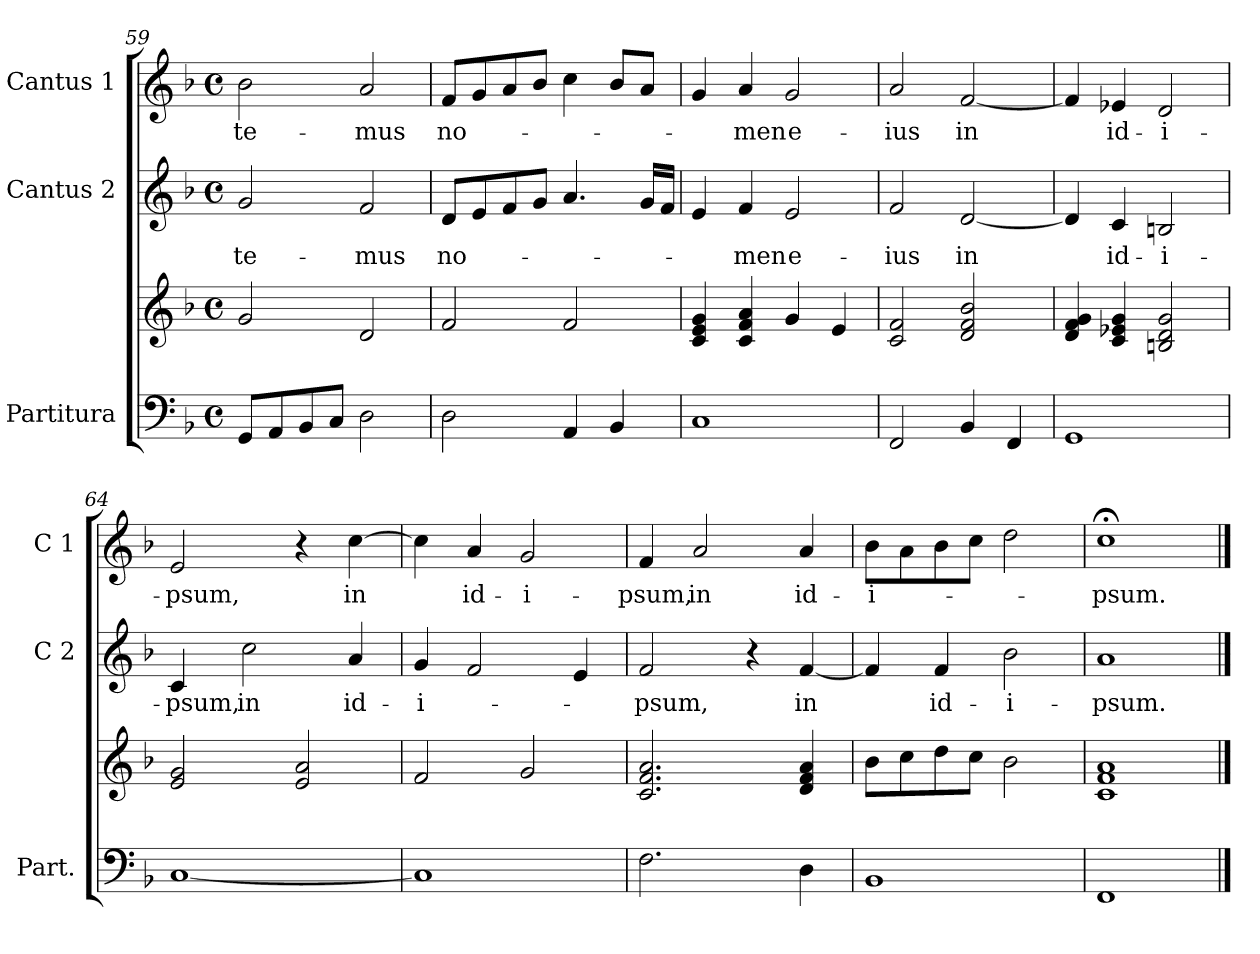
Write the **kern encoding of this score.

**kern	**kern	**kern	**text	**kern	**text
*part3	*part3	*part2	*part2	*part1	*part1
*staff4	*staff3	*staff2	*staff2	*staff1	*staff1
*I"Partitura	*	*I"Cantus 2	*	*I"Cantus 1	*
*I'Part.	*	*I'C 2	*	*I'C 1	*
*clefF4	*clefG2	*clefG2	*	*clefG2	*
*k[b-]	*k[b-]	*k[b-]	*	*k[b-]	*
*F:	*F:	*F:	*	*F:	*
*M4/4	*M4/4	*M4/4	*	*M4/4	*
*met(c)	*met(c)	*met(c)	*	*met(c)	*
=59	=59	=59	=59	=59	=59
!	!	!	!LO:LY:b	!	!
!	!	!	!	!	!LO:LY:b
8GG/L	2g!/	2g/	-te-	2b-\	-te-
8AA/	.	.	.	.	.
8BB-/	.	.	.	.	.
8C/J	.	.	.	.	.
!	!	!	!LO:LY:b	!	!
!	!	!	!	!	!LO:LY:b
2D\	2d!/	2f/	-mus	2a/	-mus
=60	=60	=60	=60	=60	=60
!	!	!	!LO:LY:b	!	!
!	!	!	!	!	!LO:LY:b
2D\	2f!/	8d/L	no-	8f/L	no-
.	.	8e/	.	8g/	.
.	.	8f/	.	8a/	.
.	.	8g/J	.	8b-/J	.
4AA/	2f!/	4.a/	.	4cc\	.
4BB-/	.	.	.	8b-/L	.
.	.	16g/LL	.	8a/J	.
.	.	16f/JJ	.	.	.
!!LO:LB:g=z
=61	=61	=61	=61	=61	=61
1C	4c!/ 4e!/ 4g!/	4e/	.	4g/	.
!	!	!	!LO:LY:b	!	!
!	!	!	!	!	!LO:LY:b
.	4c!/ 4f!/ 4a!/	4f/	-men	4a/	-men
!	!	!	!LO:LY:b	!	!
!	!	!	!	!	!LO:LY:b
.	4g!/	2e/	e-	2g/	e-
.	4e!/	.	.	.	.
=62	=62	=62	=62	=62	=62
!	!	!	!LO:LY:b	!	!
!	!	!	!	!	!LO:LY:b
2FF/	2c!/ 2f!/	2f/	-ius	2a/	-ius
!	!	!	!LO:LY:b	!	!
!	!	!	!	!	!LO:LY:b
4BB-/	2d!/ 2f!/ 2b-!/	[2d/	in	[2f/	in
4FF/	.	.	.	.	.
=63	=63	=63	=63	=63	=63
1GG	4d!/ 4f!/ 4g!/	4d/]	.	4f/]	.
!	!	!	!LO:LY:b	!	!
!	!	!	!	!	!LO:LY:b
.	4c!/ 4e-X!/ 4g!/	4c/	id-	4e-X/	id-
!	!	!	!LO:LY:b	!	!
!	!	!	!	!	!LO:LY:b
.	2Bn!/ 2d!/ 2g!/	2Bn/	-i-	2d/	-i-
=64	=64	=64	=64	=64	=64
!	!	!	!LO:LY:b	!	!
!	!	!	!	!	!LO:LY:b
[1C	2e!/ 2g!/	4c/	-psum,	2e/	-psum,
!	!	!	!LO:LY:b	!	!
.	.	2cc\	in	.	.
.	2e!/ 2a!/	.	.	4r	.
!	!	!	!LO:LY:b	!	!
!	!	!	!	!	!LO:LY:b
.	.	4a/	id-	[4cc\	in
=65	=65	=65	=65	=65	=65
!	!	!	!LO:LY:b	!	!
1C]	2f!/	4g/	-i-	4cc\]	.
!	!	!	!	!	!LO:LY:b
.	.	2f/	.	4a/	id-
!	!	!	!	!	!LO:LY:b
.	2g!/	.	.	2g/	-i-
.	.	4e/	.	.	.
=66	=66	=66	=66	=66	=66
!	!	!	!LO:LY:b	!	!
!	!	!	!	!	!LO:LY:b
2.F\	2.c!/ 2.f!/ 2.a!/	2f/	-psum,	4f/	-psum,
!	!	!	!	!	!LO:LY:b
.	.	.	.	2a/	in
.	.	4r	.	.	.
!	!	!	!LO:LY:b	!	!
!	!	!	!	!	!LO:LY:b
4D\	4d!/ 4f!/ 4a!/	[4f/	in	4a/	id-
=67	=67	=67	=67	=67	=67
!	!	!	!	!	!LO:LY:b
1BB-	8b-!\L	4f/]	.	8b-\L	-i-
.	8cc!\	.	.	8a\	.
!	!	!	!LO:LY:b	!	!
.	8dd!\	4f/	id-	8b-\	.
.	8cc!\J	.	.	8cc\J	.
!	!	!	!LO:LY:b	!	!
.	2b-!\	2b-\	-i-	2dd\	.
=68	=68	=68	=68	=68	=68
!	!	!	!LO:LY:b	!	!
!	!	!	!	!	!LO:LY:b
1FF	1c! 1f! 1a!	1a	-psum.	1cc;<	-psum.
==	==	==	==	==	==
*-	*-	*-	*-	*-	*-
